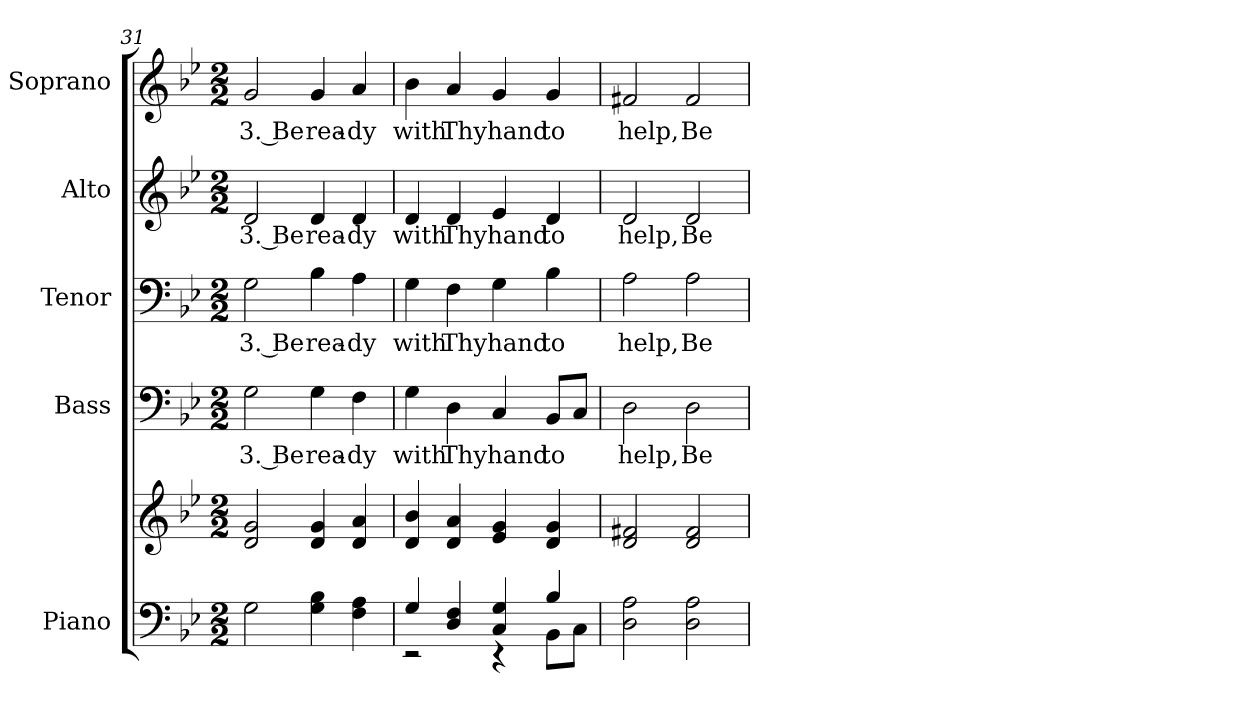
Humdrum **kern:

**kern	**kern	**kern	**text	**kern	**text	**kern	**text	**kern	**text
*part5	*part5	*part4	*part4	*part3	*part3	*part2	*part2	*part1	*part1
*staff6	*staff5	*staff4	*staff4	*staff3	*staff3	*staff2	*staff2	*staff1	*staff1
*I"Piano	*	*I"Bass	*	*I"Tenor	*	*I"Alto	*	*I"Soprano	*
*I'Pno.	*	*I'B.	*	*I'T.	*	*I'A.	*	*I'S.	*
*clefF4	*clefG2	*clefF4	*	*clefF4	*	*clefG2	*	*clefG2	*
*k[b-e-]	*k[b-e-]	*k[b-e-]	*	*k[b-e-]	*	*k[b-e-]	*	*k[b-e-]	*
*g:	*g:	*g:	*	*g:	*	*g:	*	*g:	*
*M2/2	*M2/2	*M2/2	*	*M2/2	*	*M2/2	*	*M2/2	*
=31	=31	=31	=31	=31	=31	=31	=31	=31	=31
!	!	!	!LO:LY:b:color=#000000	!	!	!	!	!	!
!	!	!	!	!	!LO:LY:b:color=#000000	!	!	!	!
!	!	!	!	!	!	!	!LO:LY:b:color=#000000	!	!
!	!	!	!	!	!	!	!	!	!LO:LY:b:color=#000000
2Gi\	2di/ 2gi	2Gi\	3. Be	2Gi\	3. Be	2di/	3. Be	2gi/	3. Be
!	!	!	!LO:LY:b:color=#000000	!	!	!	!	!	!
!	!	!	!	!	!LO:LY:b:color=#000000	!	!	!	!
!	!	!	!	!	!	!	!LO:LY:b:color=#000000	!	!
!	!	!	!	!	!	!	!	!	!LO:LY:b:color=#000000
4Gi\ 4B-i	4di/ 4gi	4Gi\	rea-	4B-i\	rea-	4di/	rea-	4gi/	rea-
!	!	!	!LO:LY:b:color=#000000	!	!	!	!	!	!
!	!	!	!	!	!LO:LY:b:color=#000000	!	!	!	!
!	!	!	!	!	!	!	!LO:LY:b:color=#000000	!	!
!	!	!	!	!	!	!	!	!	!LO:LY:b:color=#000000
4Fi\ 4Ai	4di/ 4ai	4Fi\	-dy	4Ai\	-dy	4di/	-dy	4ai/	-dy
=32	=32	=32	=32	=32	=32	=32	=32	=32	=32
*^	*	*	*	*	*	*	*	*	*
!	!	!	!	!LO:LY:b:color=#000000	!	!	!	!	!	!
!	!	!	!	!	!	!LO:LY:b:color=#000000	!	!	!	!
!	!	!	!	!	!	!	!	!LO:LY:b:color=#000000	!	!
!	!	!	!	!	!	!	!	!	!	!LO:LY:b:color=#000000
4Gi/	2r	4di/ 4b-i	4Gi\	with	4Gi\	with	4di/	with	4b-i\	with
!	!	!	!	!LO:LY:b:color=#000000	!	!	!	!	!	!
!	!	!	!	!	!	!LO:LY:b:color=#000000	!	!	!	!
!	!	!	!	!	!	!	!	!LO:LY:b:color=#000000	!	!
!	!	!	!	!	!	!	!	!	!	!LO:LY:b:color=#000000
4Di/ 4Fi	.	4di/ 4ai	4Di\	Thy	4Fi\	Thy	4di/	Thy	4ai/	Thy
!	!	!	!	!LO:LY:b:color=#000000	!	!	!	!	!	!
!	!	!	!	!	!	!LO:LY:b:color=#000000	!	!	!	!
!	!	!	!	!	!	!	!	!LO:LY:b:color=#000000	!	!
!	!	!	!	!	!	!	!	!	!	!LO:LY:b:color=#000000
4Ci/ 4Gi	4r	4e-i/ 4gi	4Ci/	hand	4Gi\	hand	4e-i/	hand	4gi/	hand
!	!	!	!	!LO:LY:b:color=#000000	!	!	!	!	!	!
!	!	!	!	!	!	!LO:LY:b:color=#000000	!	!	!	!
!	!	!	!	!	!	!	!	!LO:LY:b:color=#000000	!	!
!	!	!	!	!	!	!	!	!	!	!LO:LY:b:color=#000000
4B-i/	8BB-i\L	4di/ 4gi	8BB-i/L	to	4B-i\	to	4di/	to	4gi/	to
.	8Ci\J	.	8Ci/J	.	.	.	.	.	.	.
*v	*v	*	*	*	*	*	*	*	*	*
!!LO:PB:g=z
=33	=33	=33	=33	=33	=33	=33	=33	=33	=33
*^	*	*	*	*	*	*	*	*	*
!	!	!	!	!LO:LY:b:color=#000000	!	!	!	!	!	!
*v	*v	*	*	*	*	*	*	*	*	*
*^	*	*	*	*	*	*	*	*	*
!	!	!	!	!	!	!LO:LY:b:color=#000000	!	!	!	!
*v	*v	*	*	*	*	*	*	*	*	*
*^	*	*	*	*	*	*	*	*	*
!	!	!	!	!	!	!	!	!LO:LY:b:color=#000000	!	!
*v	*v	*	*	*	*	*	*	*	*	*
*^	*	*	*	*	*	*	*	*	*
!	!	!	!	!	!	!	!	!	!	!LO:LY:b:color=#000000
*v	*v	*	*	*	*	*	*	*	*	*
2Di\ 2Ai	2di/ 2f#Xi	2Di\	help,	2Ai\	help,	2di/	help,	2f#Xi/	help,
!	!	!	!LO:LY:b:color=#000000	!	!	!	!	!	!
!	!	!	!	!	!LO:LY:b:color=#000000	!	!	!	!
!	!	!	!	!	!	!	!LO:LY:b:color=#000000	!	!
!	!	!	!	!	!	!	!	!	!LO:LY:b:color=#000000
2Di\ 2Ai	2di/ 2f#i	2Di\	Be-	2Ai\	Be-	2di/	Be-	2f#i/	Be-
=	=	=	=	=	=	=	=	=	=
*-	*-	*-	*-	*-	*-	*-	*-	*-	*-
